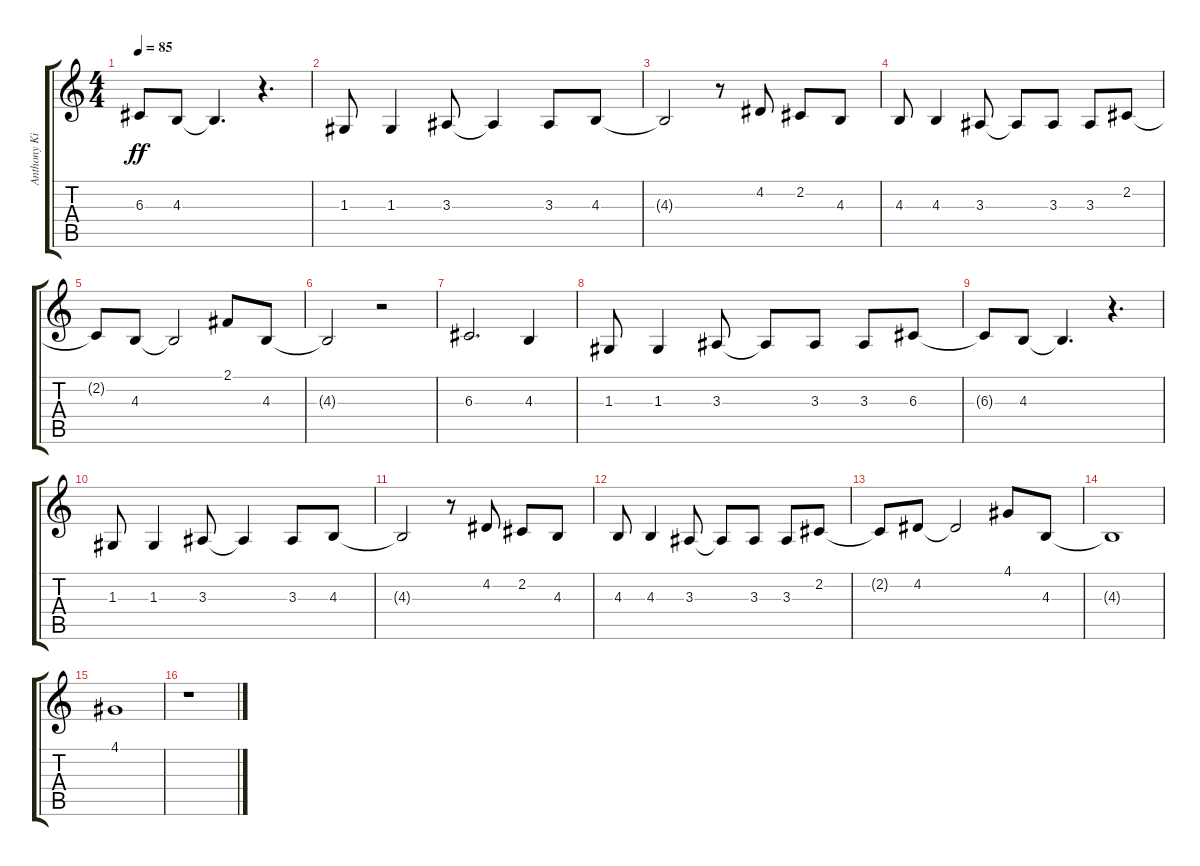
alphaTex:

\track ("Anthony Kiedis" "Anthony Ki") {instrument tenorsax}
\staff {score tabs}
\tuning (E4 B3 G3 D3 A2 E2) {hide}
\ts (4 4)
\tempo 85
\clef g2
\ks c
6.3{t}.8{dy ff} 4.3.8 4.3{t}.4{d} r.4{d} |
1.3.8 1.3.4 3.3.8 3.3{t}.4 3.3.8 4.3.8 |
4.3{t}.2 r.8 4.2.8 2.2.8 4.3.8 |
4.3.8 4.3.4 3.3.8 3.3{t}.8 3.3.8 3.3.8 2.2.8 |
2.2{t}.8 4.3.8 4.3{t}.2 2.1.8 4.3.8 |
4.3{t}.2 r.2 |
6.3.2{d} 4.3.4 |
1.3.8 1.3.4 3.3.8 3.3{t}.8 3.3.8 3.3.8 6.3.8 |
6.3{t}.8 4.3.8 4.3{t}.4{d} r.4{d} |
1.3.8 1.3.4 3.3.8 3.3{t}.4 3.3.8 4.3.8 |
4.3{t}.2 r.8 4.2.8 2.2.8 4.3.8 |
4.3.8 4.3.4 3.3.8 3.3{t}.8 3.3.8 3.3.8 2.2.8 |
2.2{t}.8 4.2.8 4.2{t}.2 4.1.8 4.3.8 |
4.3{t}.1 |
4.1.1 |
r.1
